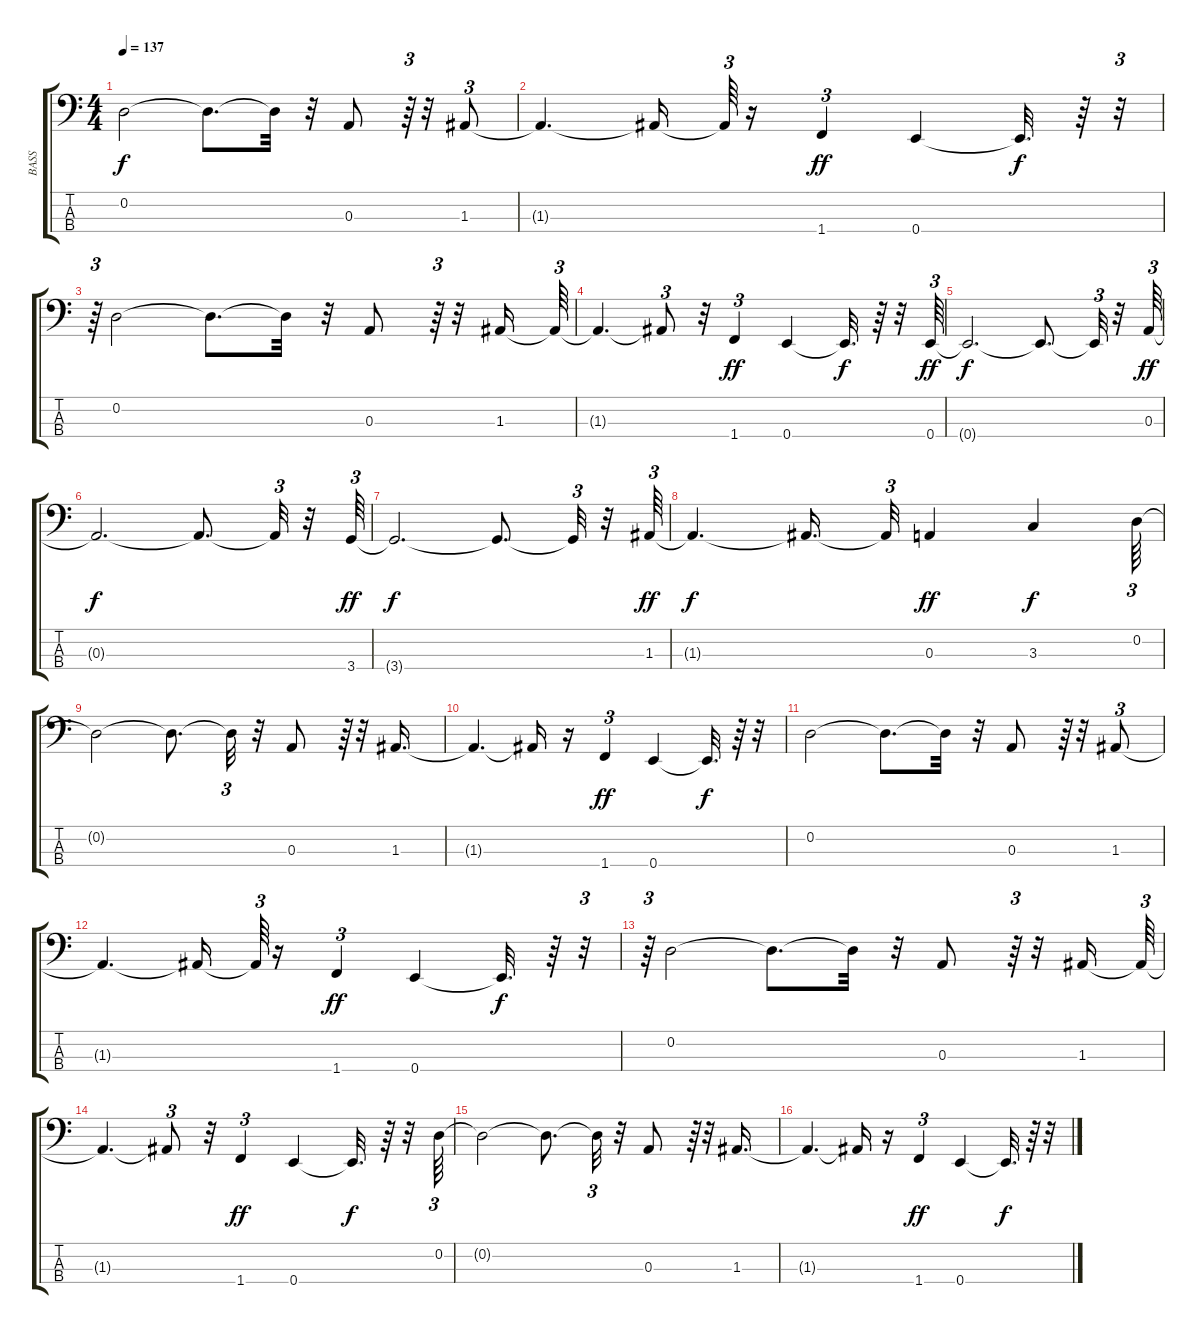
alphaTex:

\track ("BASS" "BASS") {instrument electricbassfinger}
\staff {score tabs}
\tuning (G2 D2 A1 E1) {hide}
\ts (4 4)
\tempo 137
\clef f4
\ks c
0.2.2{dy f} 0.2{t}.8{d} 0.2{t}.32 r.32 0.3.8 r.64{tu (3 2)} r.32 1.3.8{tu (3 2)} |
1.3{t}.4{d} 1.3{t}.16 1.3{t}.64{tu (3 2)} r.16 1.4.4{tu (3 2) dy ff} 0.4.4 0.4{t}.32{d dy f} r.64 r.32{tu (3 2)} |
r.64{tu (3 2)} 0.2.2 0.2{t}.8{d} 0.2{t}.32 r.32 0.3.8 r.64{tu (3 2)} r.32 1.3.16 1.3{t}.64{tu (3 2)} |
1.3{t}.4{d} 1.3{t}.8{tu (3 2)} r.32 1.4.4{tu (3 2) dy ff} 0.4.4 0.4{t}.32{d dy f} r.64 r.32 0.4.64{tu (3 2) dy ff} |
0.4{t}.2{d dy f} 0.4{t}.8{d} 0.4{t}.32{tu (3 2)} r.32 0.3.64{tu (3 2) dy ff} |
0.3{t}.2{d dy f} 0.3{t}.8{d} 0.3{t}.32{tu (3 2)} r.32 3.4.64{tu (3 2) dy ff} |
3.4{t}.2{d dy f} 3.4{t}.8{d} 3.4{t}.32{tu (3 2)} r.32 1.3.64{tu (3 2) dy ff} |
1.3{t}.4{d dy f} 1.3{t}.16{d} 1.3{t}.32{tu (3 2)} 0.3.4{dy ff} 3.3.4{dy f} 0.2.64{tu (3 2)} |
0.2{t}.2 0.2{t}.8{d} 0.2{t}.32{tu (3 2)} r.32 0.3.8 r.64{tu (3 2)} r.32 1.3.16{d} |
1.3{t}.4{d} 1.3{t}.16 r.16 1.4.4{tu (3 2) dy ff} 0.4.4 0.4{t}.32{d dy f} r.64 r.32 |
0.2.2 0.2{t}.8{d} 0.2{t}.32 r.32 0.3.8 r.64{tu (3 2)} r.32 1.3.8{tu (3 2)} |
1.3{t}.4{d} 1.3{t}.16 1.3{t}.64{tu (3 2)} r.16 1.4.4{tu (3 2) dy ff} 0.4.4 0.4{t}.32{d dy f} r.64 r.32{tu (3 2)} |
r.64{tu (3 2)} 0.2.2 0.2{t}.8{d} 0.2{t}.32 r.32 0.3.8 r.64{tu (3 2)} r.32 1.3.16 1.3{t}.64{tu (3 2)} |
1.3{t}.4{d} 1.3{t}.8{tu (3 2)} r.32 1.4.4{tu (3 2) dy ff} 0.4.4 0.4{t}.32{d dy f} r.64 r.32 0.2.64{tu (3 2)} |
0.2{t}.2 0.2{t}.8{d} 0.2{t}.32{tu (3 2)} r.32 0.3.8 r.64{tu (3 2)} r.32 1.3.16{d} |
1.3{t}.4{d} 1.3{t}.16 r.16 1.4.4{tu (3 2) dy ff} 0.4.4 0.4{t}.32{d dy f} r.64 r.32
